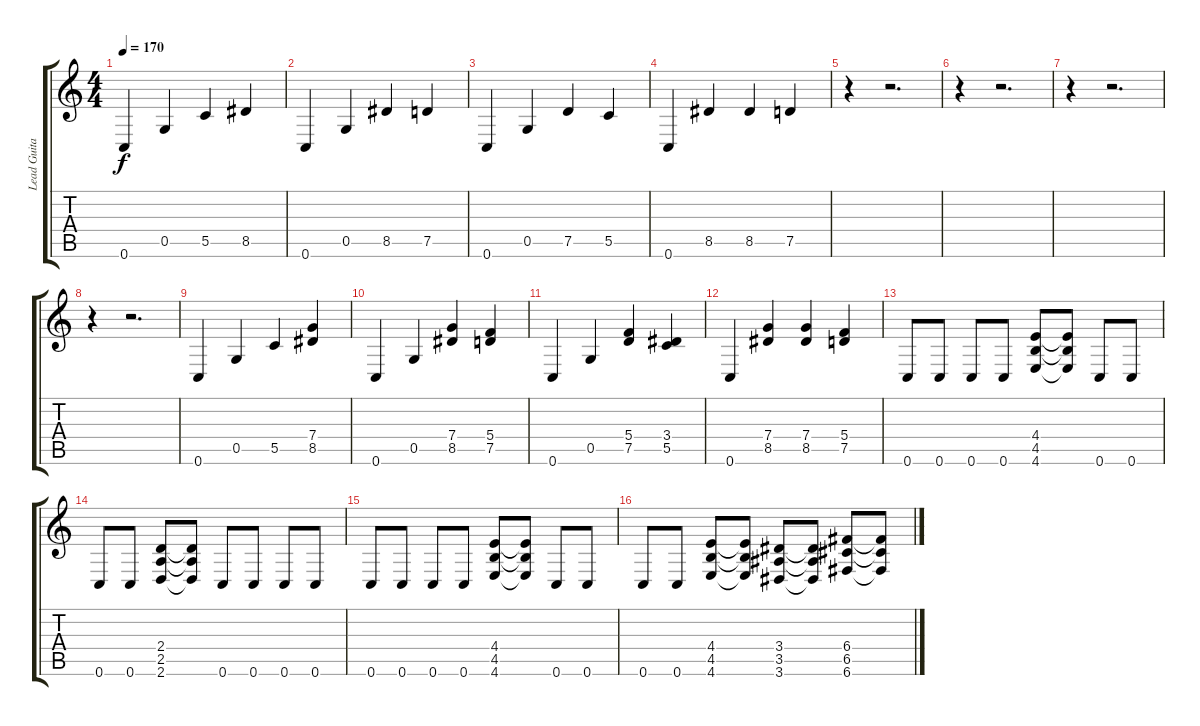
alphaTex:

\track ("Lead Guitar 2 " "Lead Guita") {instrument distortionguitar}
\staff {score tabs}
\tuning (D4 A3 F3 C3 G2 C2) {hide}
\ts (4 4)
\tempo 170
\clef g2
\ks c
0.6.4{dy f} 0.5.4 5.5.4 8.5.4 |
0.6.4 0.5.4 8.5.4 7.5.4 |
0.6.4 0.5.4 7.5.4 5.5.4 |
0.6.4 8.5.4 8.5.4 7.5.4 |
r.4 r.2{d} |
r.4 r.2{d} |
r.4 r.2{d} |
r.4 r.2{d} |
0.6.4 0.5.4 5.5.4 (7.4 8.5).4 |
0.6.4 0.5.4 (7.4 8.5).4 (5.4 7.5).4 |
0.6.4 0.5.4 (5.4 7.5).4 (3.4 5.5).4 |
0.6.4 (7.4 8.5).4 (7.4 8.5).4 (5.4 7.5).4 |
0.6.8 0.6.8 0.6.8 0.6.8 (4.4 4.5 4.6).8 (4.4{t} 4.5{t} 4.6{t}).8 0.6.8 0.6.8 |
0.6.8 0.6.8 (2.4 2.5 2.6).8 (2.4{t} 2.5{t} 2.6{t}).8 0.6.8 0.6.8 0.6.8 0.6.8 |
0.6.8 0.6.8 0.6.8 0.6.8 (4.4 4.5 4.6).8 (4.4{t} 4.5{t} 4.6{t}).8 0.6.8 0.6.8 |
0.6.8 0.6.8 (4.4 4.5 4.6).8 (4.4{t} 4.5{t} 4.6{t}).8 (3.4 3.5 3.6).8 (3.4{t} 3.5{t} 3.6{t}).8 (6.4 6.5 6.6).8 (6.4{t} 6.5{t} 6.6{t}).8
